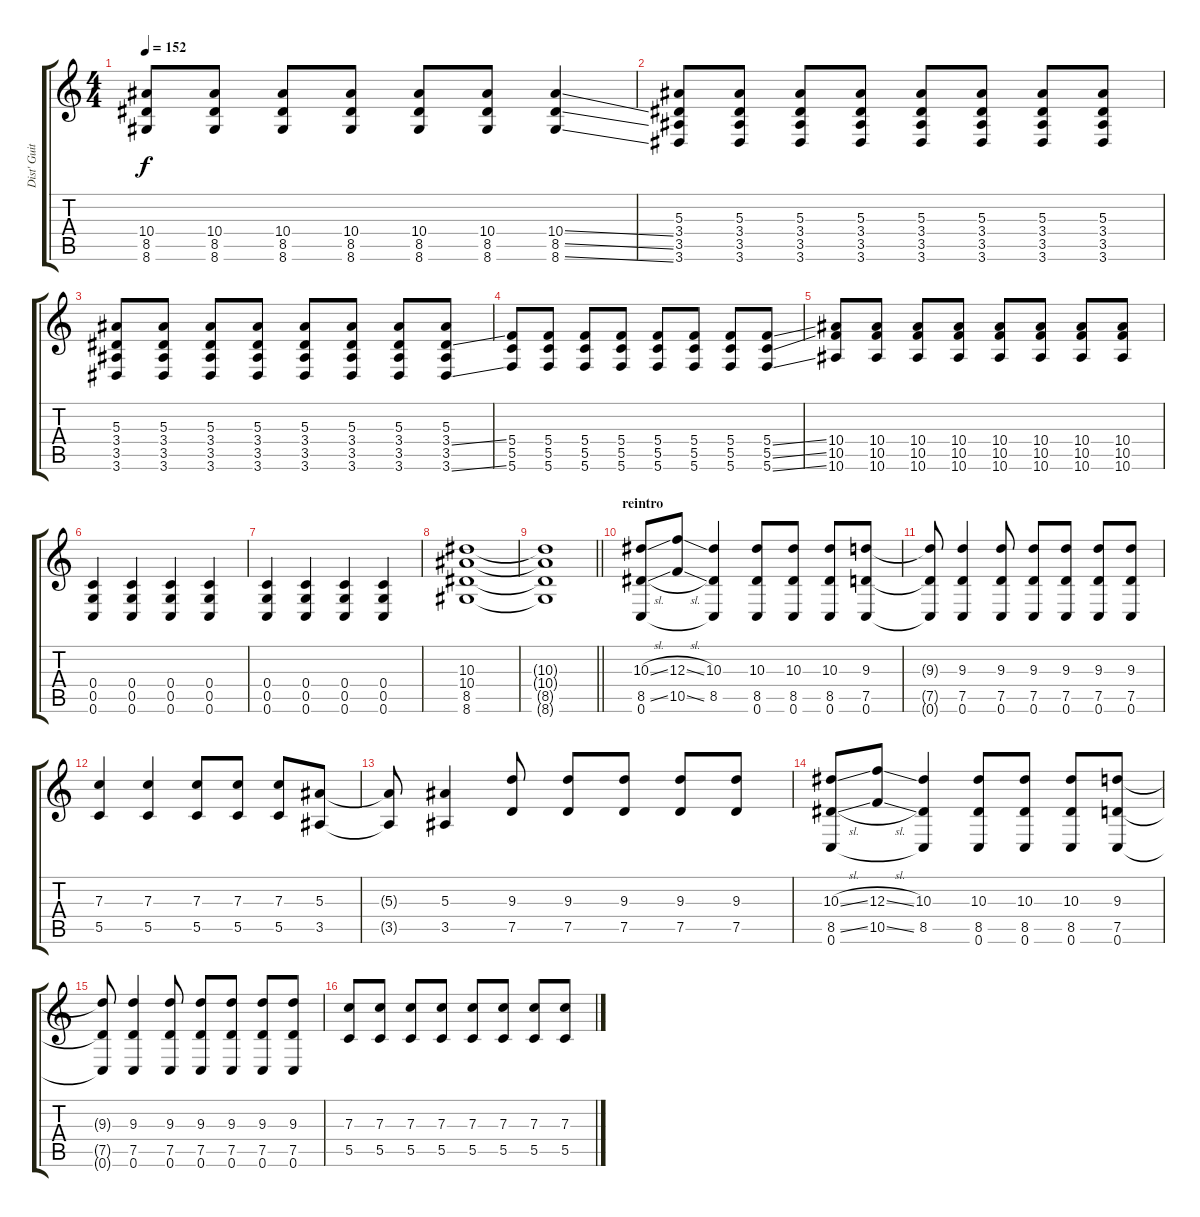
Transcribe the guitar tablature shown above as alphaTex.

\track ("Dist' Guitar 1" "Dist' Guit") {instrument distortionguitar}
\staff {score tabs}
\tuning (D4 A3 F3 C3 G2 C2) {hide}
\ts (4 4)
\tempo 152
\clef g2
\ks c
(10.4 8.5 8.6).8{dy f} (10.4 8.5 8.6).8 (10.4 8.5 8.6).8 (10.4 8.5 8.6).8 (10.4 8.5 8.6).8 (10.4 8.5 8.6).8 (10.4{ss} 8.5{ss} 8.6{ss}).4 |
(5.3 3.4 3.5 3.6).8 (5.3 3.4 3.5 3.6).8 (5.3 3.4 3.5 3.6).8 (5.3 3.4 3.5 3.6).8 (5.3 3.4 3.5 3.6).8 (5.3 3.4 3.5 3.6).8 (5.3 3.4 3.5 3.6).8 (5.3 3.4 3.5 3.6).8 |
(5.3 3.4 3.5 3.6).8 (5.3 3.4 3.5 3.6).8 (5.3 3.4 3.5 3.6).8 (5.3 3.4 3.5 3.6).8 (5.3 3.4 3.5 3.6).8 (5.3 3.4 3.5 3.6).8 (5.3 3.4 3.5 3.6).8 (5.3 3.4{ss} 3.5 3.6{ss}).8 |
(5.4 5.5 5.6).8 (5.4 5.5 5.6).8 (5.4 5.5 5.6).8 (5.4 5.5 5.6).8 (5.4 5.5 5.6).8 (5.4 5.5 5.6).8 (5.4 5.5 5.6).8 (5.4{ss} 5.5{ss} 5.6{ss}).8 |
(10.4 10.5 10.6).8 (10.4 10.5 10.6).8 (10.4 10.5 10.6).8 (10.4 10.5 10.6).8 (10.4 10.5 10.6).8 (10.4 10.5 10.6).8 (10.4 10.5 10.6).8 (10.4 10.5 10.6).8 |
(0.4 0.5 0.6).4 (0.4 0.5 0.6).4 (0.4 0.5 0.6).4 (0.4 0.5 0.6).4 |
(0.4 0.5 0.6).4 (0.4 0.5 0.6).4 (0.4 0.5 0.6).4 (0.4 0.5 0.6).4 |
(10.3 10.4 8.5 8.6).1 |
\barLineRight lightlight
(10.3{t} 10.4{t} 8.5{t} 8.6{t}).1 |
\section ("" "reintro")
(10.3{sl} 8.5{sl} 0.6).8 (12.3{sl} 10.5{sl}).8 (10.3 8.5 0.6{t}).4 (10.3 8.5 0.6).8 (10.3 8.5 0.6).8 (10.3 8.5 0.6).8 (9.3 7.5 0.6).8 |
(9.3{t} 7.5{t} 0.6{t}).8 (9.3 7.5 0.6).4 (9.3 7.5 0.6).8 (9.3 7.5 0.6).8 (9.3 7.5 0.6).8 (9.3 7.5 0.6).8 (9.3 7.5 0.6).8 |
(7.3 5.5).4 (7.3 5.5).4 (7.3 5.5).8 (7.3 5.5).8 (7.3 5.5).8 (5.3 3.5).8 |
(5.3{t} 3.5{t}).8 (5.3 3.5).4 (9.3 7.5).8 (9.3 7.5).8 (9.3 7.5).8 (9.3 7.5).8 (9.3 7.5).8 |
(10.3{sl} 8.5{sl} 0.6).8 (12.3{sl} 10.5{sl}).8 (10.3 8.5 0.6{t}).4 (10.3 8.5 0.6).8 (10.3 8.5 0.6).8 (10.3 8.5 0.6).8 (9.3 7.5 0.6).8 |
(9.3{t} 7.5{t} 0.6{t}).8 (9.3 7.5 0.6).4 (9.3 7.5 0.6).8 (9.3 7.5 0.6).8 (9.3 7.5 0.6).8 (9.3 7.5 0.6).8 (9.3 7.5 0.6).8 |
(7.3 5.5).8 (7.3 5.5).8 (7.3 5.5).8 (7.3 5.5).8 (7.3 5.5).8 (7.3 5.5).8 (7.3 5.5).8 (7.3 5.5).8
